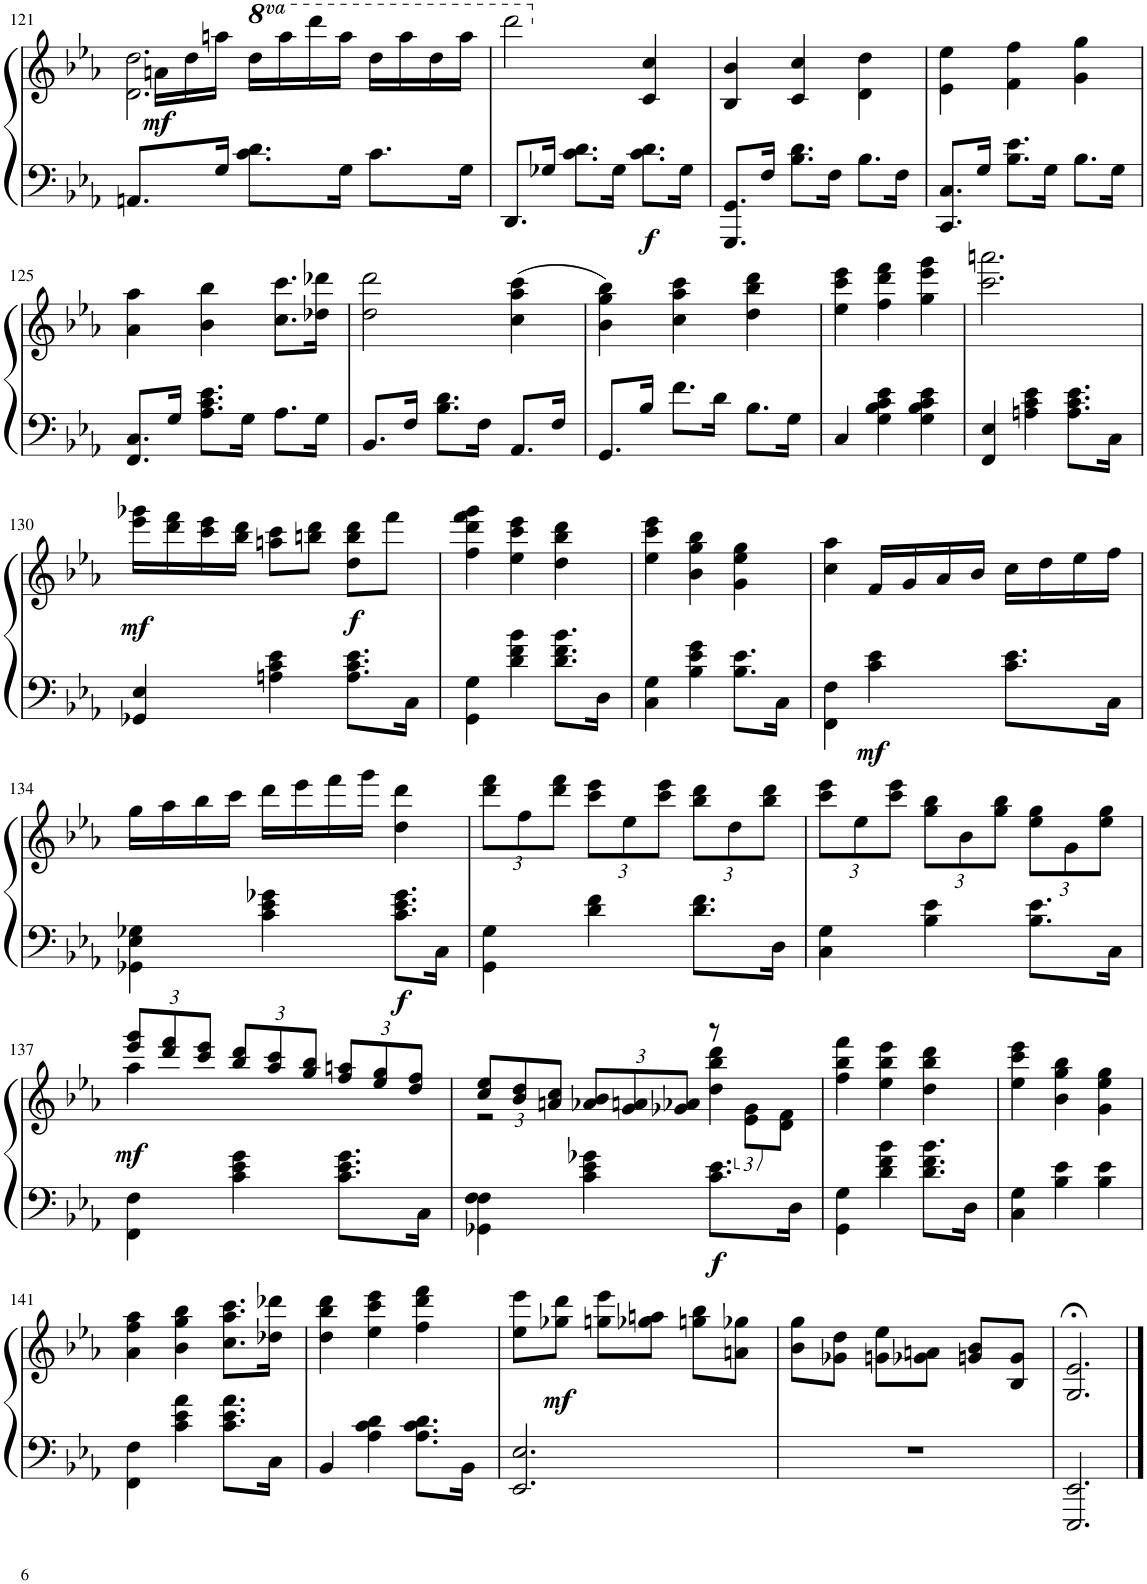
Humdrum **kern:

**kern	**kern	**dynam
*part1	*part1	*part1
*staff2	*staff1	*staff1/2
*I"Piano	*	*
*I'Pno	*	*
!!LO:PB:g=z
*clefF4	*clefG2	*
*k[b-e-a-]	*k[b-e-a-]	*
*M3/4	*M3/4	*
=121	=121	=121
*	*^	*
8.AAn/L	2.d\ 2.dd\	16ryy	.
!	!	!	!LO:DY:b
.	.	16an\LL	mf
.	.	16dd\	.
16G/Jk	.	16aan\JJ	.
*	*8va	*	*
8.c\ 8.d\L	.	16ddd\LL	.
.	.	16aaa\	.
.	.	16dddd\	.
16G\Jk	.	16aaa\JJ	.
8.c\L	.	16ddd\LL	.
.	.	16aaa\	.
.	.	16ddd\	.
16G\Jk	.	16aaa\JJ	.
*	*v	*v	*
=122	=122	=122
8.DD/L	2dddd\	.
16G-X/Jk	.	.
8.c\ 8.d\L	.	.
16G-\Jk	.	.
*	*X8va	*
!	!	!LO:DY:b=2
8.c\ 8.d\L	4c/ 4cc/	f
16G-\Jk	.	.
=123	=123	=123
8.GGG/ 8.GG/L	4B-/ 4b-/	.
16F/Jk	.	.
8.B-\ 8.d\L	4c/ 4cc/	.
16F\Jk	.	.
8.B-\L	4d\ 4dd\	.
16F\Jk	.	.
=124	=124	=124
8.CC/ 8.C/L	4e-\ 4ee-\	.
16G/Jk	.	.
8.B-\ 8.e-\L	4f\ 4ff\	.
16G\Jk	.	.
8.B-\L	4g\ 4gg\	.
16G\Jk	.	.
!!LO:LB:g=z
=125	=125	=125
8.FF/ 8.C/L	4a-\ 4aa-\	.
16G/Jk	.	.
8.A-\ 8.c\ 8.e-\L	4b-\ 4bb-\	.
16G\Jk	.	.
8.A-\L	8.cc\ 8.ccc\L	.
16G\Jk	16dd-X\ 16ddd-X\Jk	.
=126	=126	=126
8.BB-/L	2dd\ 2ddd\	.
16F/Jk	.	.
8.B-\ 8.d\L	.	.
16F\Jk	.	.
8.AA-/L	(4cc\ 4aa-\ 4ccc\	.
16F/Jk	.	.
=127	=127	=127
8.GG/L	4b-\ 4gg\ 4bb-\)	.
16B-/Jk	.	.
8.f\L	4cc\ 4aa-\ 4ccc\	.
16d\Jk	.	.
8.B-\L	4dd\ 4bb-\ 4ddd\	.
16G\Jk	.	.
=128	=128	=128
4C/	4ee-\ 4ccc\ 4eee-\	.
4G\ 4B-\ 4c\ 4e-\	4ff\ 4ddd\ 4fff\	.
4G\ 4B-\ 4c\ 4e-\	4gg\ 4eee-\ 4ggg\	.
=129	=129	=129
4FF/ 4E-/	2.ccc\ 2.aaan\	.
4An\ 4c\ 4e-\	.	.
8.A\ 8.c\ 8.e-\L	.	.
16C\Jk	.	.
!!LO:LB:g=z
=130	=130	=130
!	!	!LO:DY:b
4GG-X/ 4E-/	16eee-\ 16ggg-X\LL	mf
.	16ddd\ 16fff\	.
.	16ccc\ 16eee-\	.
.	16bb-\ 16ddd\JJ	.
4An\ 4c\ 4e-\	8aan\ 8ccc\L	.
.	8bbn\ 8ddd\J	.
!	!	!LO:DY:b
8.A\ 8.c\ 8.e-\L	8dd\ 8bb\ 8ddd\L	f
.	8fff\J	.
16C\Jk	.	.
=131	=131	=131
4GG\ 4G\	4ff\ 4ddd\ 4fff\ 4ggg\	.
4d\ 4f\ 4b-\	4ee-\ 4ccc\ 4eee-\	.
8.d\ 8.f\ 8.b-\L	4dd\ 4bb-\ 4ddd\	.
16D\Jk	.	.
=132	=132	=132
4C\ 4G\	4ee-\ 4ccc\ 4eee-\	.
4B-\ 4e-\ 4g\	4b-\ 4gg\ 4bb-\	.
8.B-\ 8.e-\L	4g\ 4ee-\ 4gg\	.
16C\Jk	.	.
=133	=133	=133
4FF\ 4F\	4cc\ 4aa-\	.
!	!	!LO:DY:b=2
4c\ 4e-\	16f/LL	mf
.	16g/	.
.	16a-/	.
.	16b-/JJ	.
8.c\ 8.e-\L	16cc\LL	.
.	16dd\	.
.	16ee-\	.
16C\Jk	16ff\JJ	.
!!LO:LB:g=z
=134	=134	=134
4GG-X\ 4E-\ 4G-X\	16gg\LL	.
.	16aa-\	.
.	16bb-\	.
.	16ccc\JJ	.
4c\ 4e-\ 4g-X\	16ddd\LL	.
.	16eee-\	.
.	16fff\	.
.	16ggg\JJ	.
!	!	!LO:DY:b=2
8.c\ 8.e-\ 8.g-\L	4dd\ 4ddd\	f
16C\Jk	.	.
=135	=135	=135
*	*Xbrackettup	*
4GG\ 4G\	12ddd\ 12fff\L	.
.	12ff\	.
.	12ddd\ 12fff\J	.
4d\ 4f\	12ccc\ 12eee-\L	.
.	12ee-\	.
.	12ccc\ 12eee-\J	.
8.d\ 8.f\L	12bb-\ 12ddd\L	.
.	12dd\	.
.	12bb-\ 12ddd\J	.
16D\Jk	.	.
=136	=136	=136
4C\ 4G\	12ccc\ 12eee-\L	.
.	12ee-\	.
.	12ccc\ 12eee-\J	.
4B-\ 4e-\	12gg\ 12bb-\L	.
.	12b-\	.
.	12gg\ 12bb-\J	.
8.B-\ 8.e-\L	12ee-\ 12gg\L	.
.	12g\	.
.	12ee-\ 12gg\J	.
16C\Jk	.	.
!!LO:LB:g=z
=137	=137	=137
*	*^	*
!	!	!	!LO:DY:b
4FF\ 4F\	12eee-/ 12ggg/L	4aa-\	mf
.	12ddd/ 12fff/	.	.
.	12ccc/ 12eee-/J	.	.
4c\ 4e-\ 4g\	12bb-/ 12ddd/L	2ryy	.
.	12aa-/ 12ccc/	.	.
.	12gg/ 12bb-/J	.	.
8.c\ 8.e-\ 8.g\L	12ff/ 12aan/L	.	.
.	12ee-/ 12gg/	.	.
.	12dd/ 12ff/J	.	.
16C\Jk	.	.	.
=138	=138	=138	=138
4GG-X\ 4F\ 4F\	12cc/ 12ee-/L	2r	.
.	12b-/ 12dd/	.	.
.	12an/ 12cc/J	.	.
4c\ 4e-\ 4g-X\	12a-X/ 12b-/L	.	.
.	12g/ 12an/	.	.
.	12g-X/ 12a-X/J	.	.
*	*brackettup	*	*
!	!	!	!LO:DY:b=2
8.c\ 8.e-\L	12r	4dd\ 4bb-\ 4ddd\	f
.	12e-\ 12g-\L	.	.
.	12d\ 12f\J	.	.
16D\Jk	.	.	.
*	*v	*v	*
=139	=139	=139
4GG\ 4G\	4ff\ 4bb-\ 4fff\	.
4d\ 4f\ 4b-\	4ee-\ 4bb-\ 4eee-\	.
8.d\ 8.f\ 8.b-\L	4dd\ 4bb-\ 4ddd\	.
16D\Jk	.	.
=140	=140	=140
4C\ 4G\	4ee-\ 4ccc\ 4eee-\	.
4B-\ 4e-\	4b-\ 4gg\ 4bb-\	.
4B-\ 4e-\	4g\ 4ee-\ 4gg\	.
!!LO:LB:g=z
=141	=141	=141
4FF\ 4F\	4a-\ 4ff\ 4aa-\	.
4c\ 4e-\ 4a-\	4b-\ 4gg\ 4bb-\	.
8.c\ 8.e-\ 8.a-\L	8.cc\ 8.aa-\ 8.ccc\L	.
16C\Jk	16dd-X\ 16ddd-X\Jk	.
=142	=142	=142
4BB-/	4dd\ 4bb-\ 4ddd\	.
4A-\ 4c\ 4d\	4ee-\ 4ccc\ 4eee-\	.
8.A-\ 8.c\ 8.d\L	4ff\ 4ddd\ 4fff\	.
16BB-\Jk	.	.
=143	=143	=143
2.EE-/ 2.E-/	8ee-\ 8eee-\L	.
!	!	!LO:DY:b
.	8gg-X\ 8ddd\J	mf
.	8ggn\ 8eee-\L	.
.	8gg-X\ 8aan\J	.
.	8ggn\ 8bb-\L	.
.	8an\ 8gg-X\J	.
=144	=144	=144
2.r	8b-\ 8gg\L	.
.	8g-X\ 8dd\J	.
.	8gn\ 8ee-\L	.
.	8g-X\ 8an\J	.
.	8gn/ 8b-/L	.
.	8B-/ 8g/J	.
=145	=145	=145
2.EEE-/ 2.EE-/	2.G/;< 2.e-/;<	.
==	==	==
*-	*-	*-
